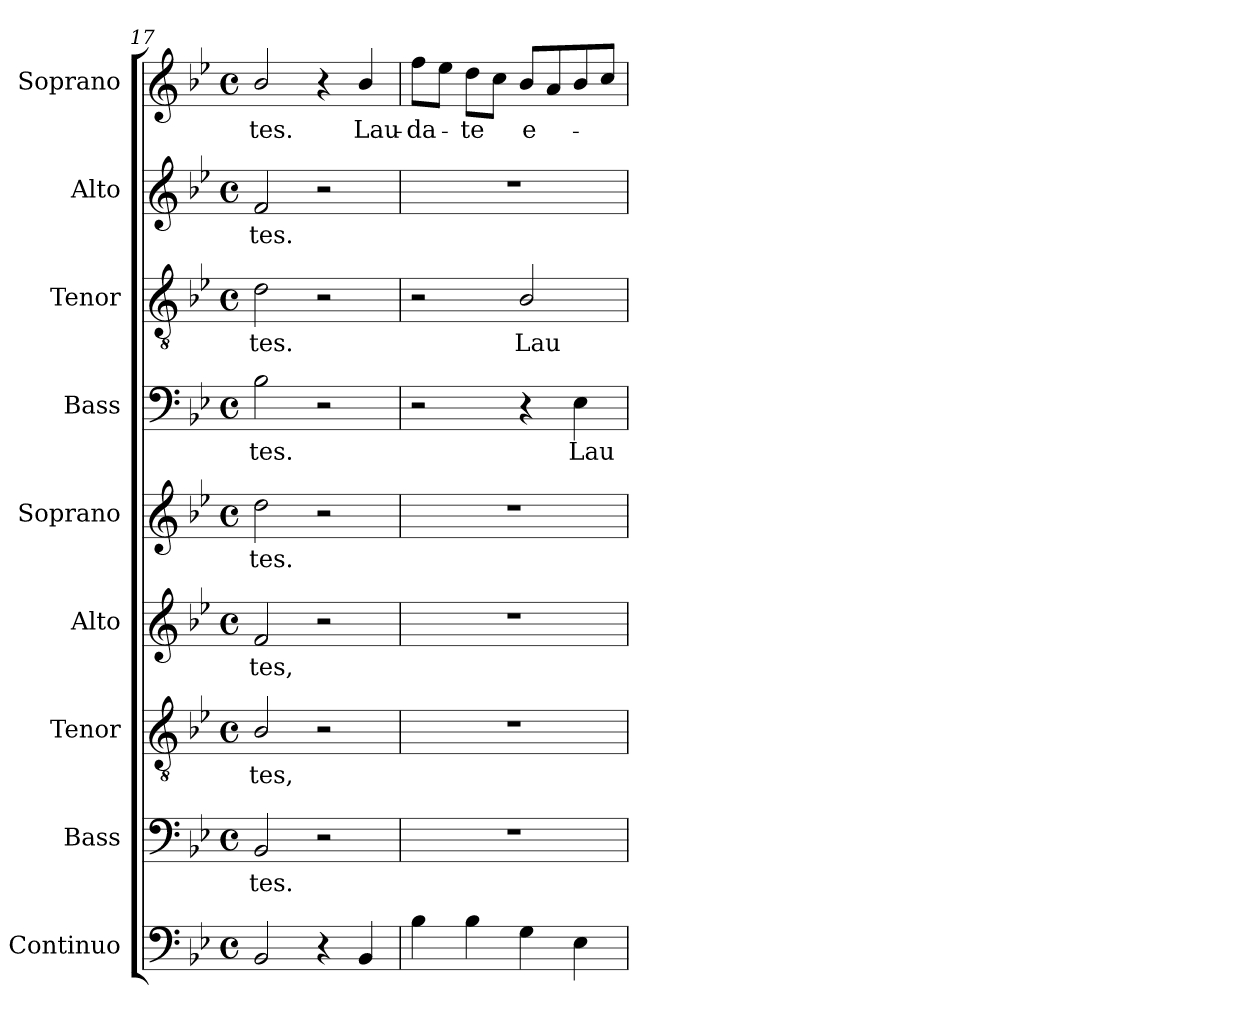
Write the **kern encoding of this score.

**kern	**kern	**text	**kern	**text	**kern	**text	**kern	**text	**kern	**text	**kern	**text	**kern	**text	**kern	**text
*part9	*part8	*part8	*part7	*part7	*part6	*part6	*part5	*part5	*part4	*part4	*part3	*part3	*part2	*part2	*part1	*part1
*staff9	*staff8	*staff8	*staff7	*staff7	*staff6	*staff6	*staff5	*staff5	*staff4	*staff4	*staff3	*staff3	*staff2	*staff2	*staff1	*staff1
*I"Continuo	*I"Bass	*	*I"Tenor	*	*I"Alto	*	*I"Soprano	*	*I"Bass	*	*I"Tenor	*	*I"Alto	*	*I"Soprano	*
*	*I'B.	*	*I'T.	*	*I'A.	*	*I'S.	*	*I'B.	*	*I'T.	*	*I'A.	*	*I'S.	*
!!LO:LB:g=z
*clefF4	*clefF4	*	*clefGv2	*	*clefG2	*	*clefG2	*	*clefF4	*	*clefGv2	*	*clefG2	*	*clefG2	*
*	*	*	*ITrd7c12	*	*	*	*	*	*	*	*ITrd7c12	*	*	*	*	*
*k[b-e-]	*k[b-e-]	*	*k[b-e-]	*	*k[b-e-]	*	*k[b-e-]	*	*k[b-e-]	*	*k[b-e-]	*	*k[b-e-]	*	*k[b-e-]	*
*B-:	*B-:	*	*B-:	*	*B-:	*	*B-:	*	*B-:	*	*B-:	*	*B-:	*	*B-:	*
*M4/4	*M4/4	*	*M4/4	*	*M4/4	*	*M4/4	*	*M4/4	*	*M4/4	*	*M4/4	*	*M4/4	*
*met(c)	*met(c)	*	*met(c)	*	*met(c)	*	*met(c)	*	*met(c)	*	*met(c)	*	*met(c)	*	*met(c)	*
=17	=17	=17	=17	=17	=17	=17	=17	=17	=17	=17	=17	=17	=17	=17	=17	=17
!	!	!LO:LY:b:color=#000000	!	!	!	!	!	!	!	!	!	!	!	!	!	!
!	!	!	!	!LO:LY:b:color=#000000	!	!	!	!	!	!	!	!	!	!	!	!
!	!	!	!	!	!	!LO:LY:b:color=#000000	!	!	!	!	!	!	!	!	!	!
!	!	!	!	!	!	!	!	!LO:LY:b:color=#000000	!	!	!	!	!	!	!	!
!	!	!	!	!	!	!	!	!	!	!LO:LY:b:color=#000000	!	!	!	!	!	!
!	!	!	!	!	!	!	!	!	!	!	!	!LO:LY:b:color=#000000	!	!	!	!
!	!	!	!	!	!	!	!	!	!	!	!	!	!	!LO:LY:b:color=#000000	!	!
!	!	!	!	!	!	!	!	!	!	!	!	!	!	!	!	!LO:LY:b:color=#000000
2BB-i/	2BB-i/	-tes.	2BB-i/	-tes,	2fi/	-tes,	2ddi\	-tes.	2B-i\	-tes.	2Di\	-tes.	2fi/	-tes.	2b-i/	-tes.
4r	2r	.	2r	.	2r	.	2r	.	2r	.	2r	.	2r	.	4r	.
!	!	!	!	!	!	!	!	!	!	!	!	!	!	!	!	!LO:LY:b:color=#000000
4BB-i/	.	.	.	.	.	.	.	.	.	.	.	.	.	.	4b-i/	Lau-
=18	=18	=18	=18	=18	=18	=18	=18	=18	=18	=18	=18	=18	=18	=18	=18	=18
!	!	!	!	!	!	!	!	!	!	!	!	!	!	!	!	!LO:LY:b:color=#000000
4B-i\	1r	.	1r	.	1r	.	1r	.	2r	.	2r	.	1r	.	8ffi\L	-da-
.	.	.	.	.	.	.	.	.	.	.	.	.	.	.	8ee-i\J	.
!	!	!	!	!	!	!	!	!	!	!	!	!	!	!	!	!LO:LY:b:color=#000000
4B-i\	.	.	.	.	.	.	.	.	.	.	.	.	.	.	8ddi\L	-te
.	.	.	.	.	.	.	.	.	.	.	.	.	.	.	8cci\J	.
!	!	!	!	!	!	!	!	!	!	!	!	!LO:LY:b:color=#000000	!	!	!	!
!	!	!	!	!	!	!	!	!	!	!	!	!	!	!	!	!LO:LY:b:color=#000000
4Gi\	.	.	.	.	.	.	.	.	4r	.	2BB-i/	Lau-	.	.	8b-i/L	e-
.	.	.	.	.	.	.	.	.	.	.	.	.	.	.	8ai/	.
!	!	!	!	!	!	!	!	!	!	!LO:LY:b:color=#000000	!	!	!	!	!	!
4E-i\	.	.	.	.	.	.	.	.	4E-i\	Lau-	.	.	.	.	8b-i/	.
.	.	.	.	.	.	.	.	.	.	.	.	.	.	.	8cci/J	.
=	=	=	=	=	=	=	=	=	=	=	=	=	=	=	=	=
*-	*-	*-	*-	*-	*-	*-	*-	*-	*-	*-	*-	*-	*-	*-	*-	*-
